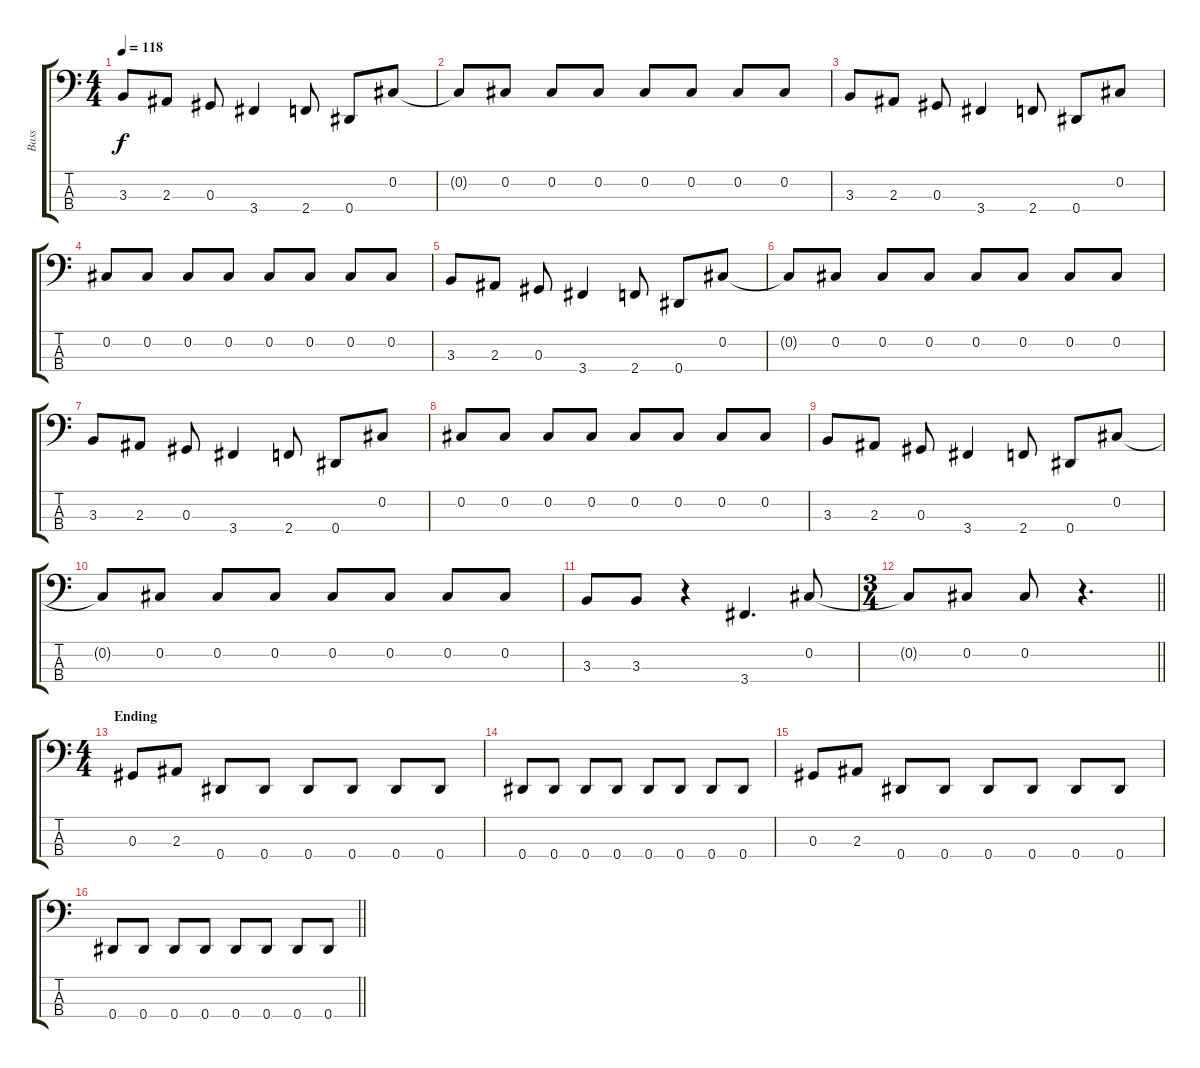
\track ("Bass" "Bass") {instrument electricbassfinger}
\staff {score tabs}
\tuning (Gb2 Db2 Ab1 Eb1) {hide}
\ts (4 4)
\tempo 118
\clef f4
\ks c
3.3.8{dy f} 2.3.8 0.3.8 3.4.4 2.4.8 0.4.8 0.2.8 |
0.2{t}.8 0.2.8 0.2.8 0.2.8 0.2.8 0.2.8 0.2.8 0.2.8 |
3.3.8 2.3.8 0.3.8 3.4.4 2.4.8 0.4.8 0.2.8 |
0.2.8 0.2.8 0.2.8 0.2.8 0.2.8 0.2.8 0.2.8 0.2.8 |
3.3.8 2.3.8 0.3.8 3.4.4 2.4.8 0.4.8 0.2.8 |
0.2{t}.8 0.2.8 0.2.8 0.2.8 0.2.8 0.2.8 0.2.8 0.2.8 |
3.3.8 2.3.8 0.3.8 3.4.4 2.4.8 0.4.8 0.2.8 |
0.2.8 0.2.8 0.2.8 0.2.8 0.2.8 0.2.8 0.2.8 0.2.8 |
3.3.8 2.3.8 0.3.8 3.4.4 2.4.8 0.4.8 0.2.8 |
0.2{t}.8 0.2.8 0.2.8 0.2.8 0.2.8 0.2.8 0.2.8 0.2.8 |
3.3.8 3.3.8 r.4 3.4.4{d} 0.2.8 |
\ts (3 4)
\barLineRight lightlight
0.2{t}.8 0.2.8 0.2.8 r.4{d} |
\ts (4 4)
\section ("" "Ending")
0.3.8 2.3.8 0.4.8 0.4.8 0.4.8 0.4.8 0.4.8 0.4.8 |
0.4.8 0.4.8 0.4.8 0.4.8 0.4.8 0.4.8 0.4.8 0.4.8 |
0.3.8 2.3.8 0.4.8 0.4.8 0.4.8 0.4.8 0.4.8 0.4.8 |
\barLineRight lightlight
0.4.8 0.4.8 0.4.8 0.4.8 0.4.8 0.4.8 0.4.8 0.4.8
